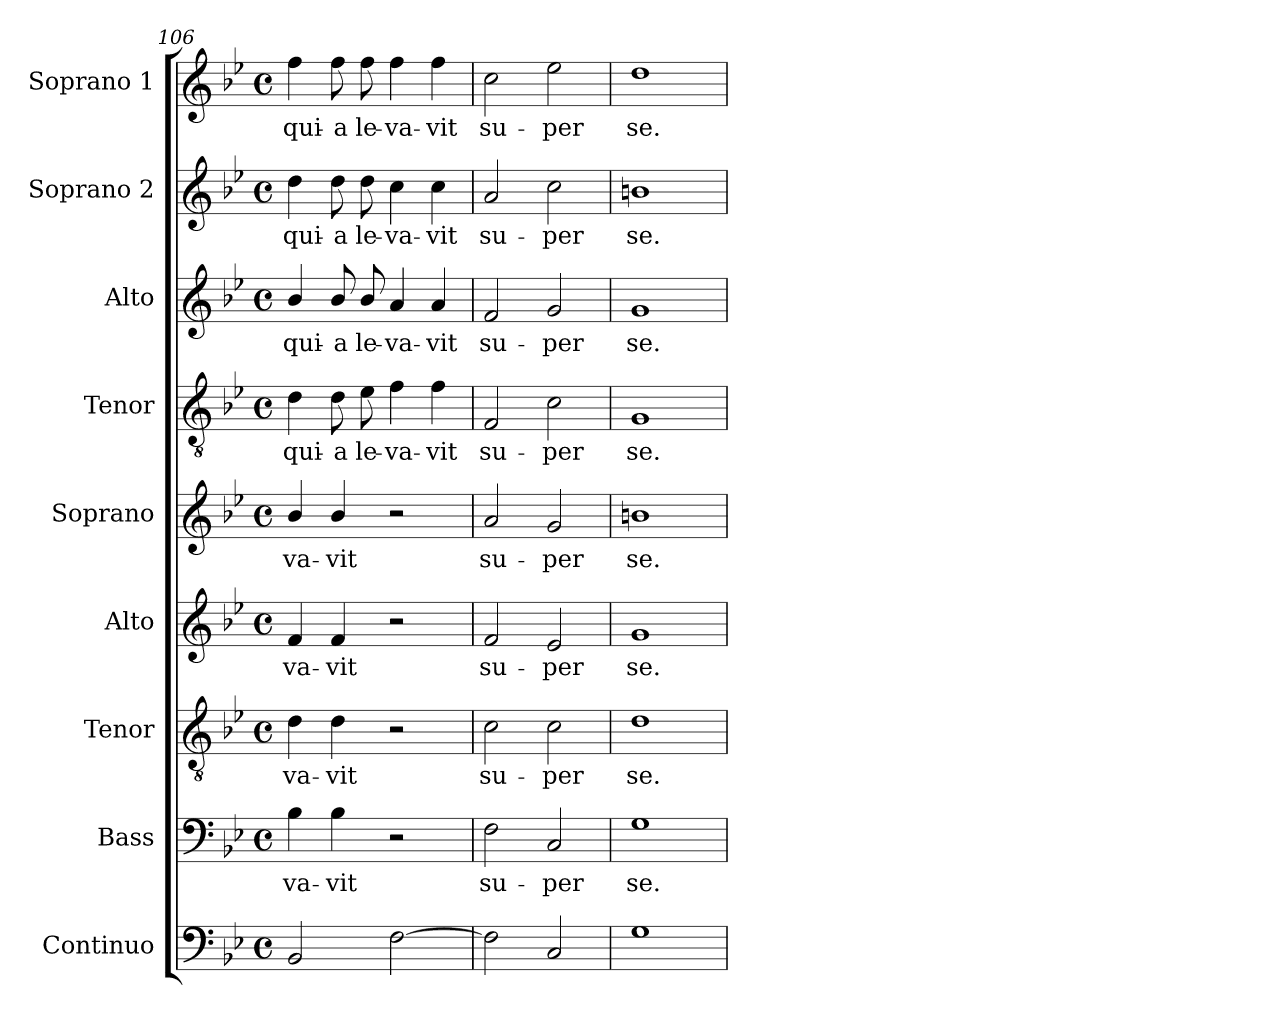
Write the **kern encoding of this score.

**kern	**kern	**text	**kern	**text	**kern	**text	**kern	**text	**kern	**text	**kern	**text	**kern	**text	**kern	**text
*part9	*part8	*part8	*part7	*part7	*part6	*part6	*part5	*part5	*part4	*part4	*part3	*part3	*part2	*part2	*part1	*part1
*staff9	*staff8	*staff8	*staff7	*staff7	*staff6	*staff6	*staff5	*staff5	*staff4	*staff4	*staff3	*staff3	*staff2	*staff2	*staff1	*staff1
*I"Continuo	*I"Bass	*	*I"Tenor	*	*I"Alto	*	*I"Soprano	*	*I"Tenor	*	*I"Alto	*	*I"Soprano 2	*	*I"Soprano 1	*
*I'Cont.	*I'B.	*	*I'T.	*	*I'A.	*	*I'S.	*	*I'T.	*	*I'A.	*	*I'S2.	*	*I'S1.	*
*clefF4	*clefF4	*	*clefGv2	*	*clefG2	*	*clefG2	*	*clefGv2	*	*clefG2	*	*clefG2	*	*clefG2	*
*	*	*	*ITrd7c12	*	*	*	*	*	*ITrd7c12	*	*	*	*	*	*	*
*k[b-e-]	*k[b-e-]	*	*k[b-e-]	*	*k[b-e-]	*	*k[b-e-]	*	*k[b-e-]	*	*k[b-e-]	*	*k[b-e-]	*	*k[b-e-]	*
*B-:	*B-:	*	*B-:	*	*B-:	*	*B-:	*	*B-:	*	*B-:	*	*B-:	*	*B-:	*
*M4/4	*M4/4	*	*M4/4	*	*M4/4	*	*M4/4	*	*M4/4	*	*M4/4	*	*M4/4	*	*M4/4	*
*met(c)	*met(c)	*	*met(c)	*	*met(c)	*	*met(c)	*	*met(c)	*	*met(c)	*	*met(c)	*	*met(c)	*
=106	=106	=106	=106	=106	=106	=106	=106	=106	=106	=106	=106	=106	=106	=106	=106	=106
!	!	!LO:LY:b:color=#000000	!	!	!	!	!	!	!	!	!	!	!	!	!	!
!	!	!	!	!LO:LY:b:color=#000000	!	!	!	!	!	!	!	!	!	!	!	!
!	!	!	!	!	!	!LO:LY:b:color=#000000	!	!	!	!	!	!	!	!	!	!
!	!	!	!	!	!	!	!	!LO:LY:b:color=#000000	!	!	!	!	!	!	!	!
!	!	!	!	!	!	!	!	!	!	!LO:LY:b:color=#000000	!	!	!	!	!	!
!	!	!	!	!	!	!	!	!	!	!	!	!LO:LY:b:color=#000000	!	!	!	!
!	!	!	!	!	!	!	!	!	!	!	!	!	!	!LO:LY:b:color=#000000	!	!
!	!	!	!	!	!	!	!	!	!	!	!	!	!	!	!	!LO:LY:b:color=#000000
2BB-i/	4B-i\	-va-	4Di\	-va-	4fi/	-va-	4b-i/	-va-	4Di\	qui-	4b-i/	qui-	4ddi\	qui-	4ffi\	qui-
!	!	!LO:LY:b:color=#000000	!	!	!	!	!	!	!	!	!	!	!	!	!	!
!	!	!	!	!LO:LY:b:color=#000000	!	!	!	!	!	!	!	!	!	!	!	!
!	!	!	!	!	!	!LO:LY:b:color=#000000	!	!	!	!	!	!	!	!	!	!
!	!	!	!	!	!	!	!	!LO:LY:b:color=#000000	!	!	!	!	!	!	!	!
!	!	!	!	!	!	!	!	!	!	!LO:LY:b:color=#000000	!	!	!	!	!	!
!	!	!	!	!	!	!	!	!	!	!	!	!LO:LY:b:color=#000000	!	!	!	!
!	!	!	!	!	!	!	!	!	!	!	!	!	!	!LO:LY:b:color=#000000	!	!
!	!	!	!	!	!	!	!	!	!	!	!	!	!	!	!	!LO:LY:b:color=#000000
.	4B-i\	-vit	4Di\	-vit	4fi/	-vit	4b-i/	-vit	8Di\	-a	8b-i/	-a	8ddi\	-a	8ffi\	-a
!	!	!	!	!	!	!	!	!	!	!LO:LY:b:color=#000000	!	!	!	!	!	!
!	!	!	!	!	!	!	!	!	!	!	!	!LO:LY:b:color=#000000	!	!	!	!
!	!	!	!	!	!	!	!	!	!	!	!	!	!	!LO:LY:b:color=#000000	!	!
!	!	!	!	!	!	!	!	!	!	!	!	!	!	!	!	!LO:LY:b:color=#000000
.	.	.	.	.	.	.	.	.	8E-i\	le-	8b-i/	le-	8ddi\	le-	8ffi\	le-
!	!	!	!	!	!	!	!	!	!	!LO:LY:b:color=#000000	!	!	!	!	!	!
!	!	!	!	!	!	!	!	!	!	!	!	!LO:LY:b:color=#000000	!	!	!	!
!	!	!	!	!	!	!	!	!	!	!	!	!	!	!LO:LY:b:color=#000000	!	!
!	!	!	!	!	!	!	!	!	!	!	!	!	!	!	!	!LO:LY:b:color=#000000
[>2Fi\	2r	.	2r	.	2r	.	2r	.	4Fi\	-va-	4ai/	-va-	4cci\	-va-	4ffi\	-va-
!	!	!	!	!	!	!	!	!	!	!LO:LY:b:color=#000000	!	!	!	!	!	!
!	!	!	!	!	!	!	!	!	!	!	!	!LO:LY:b:color=#000000	!	!	!	!
!	!	!	!	!	!	!	!	!	!	!	!	!	!	!LO:LY:b:color=#000000	!	!
!	!	!	!	!	!	!	!	!	!	!	!	!	!	!	!	!LO:LY:b:color=#000000
.	.	.	.	.	.	.	.	.	4Fi\	-vit	4ai/	-vit	4cci\	-vit	4ffi\	-vit
=107	=107	=107	=107	=107	=107	=107	=107	=107	=107	=107	=107	=107	=107	=107	=107	=107
!	!	!LO:LY:b:color=#000000	!	!	!	!	!	!	!	!	!	!	!	!	!	!
!	!	!	!	!LO:LY:b:color=#000000	!	!	!	!	!	!	!	!	!	!	!	!
!	!	!	!	!	!	!LO:LY:b:color=#000000	!	!	!	!	!	!	!	!	!	!
!	!	!	!	!	!	!	!	!LO:LY:b:color=#000000	!	!	!	!	!	!	!	!
!	!	!	!	!	!	!	!	!	!	!LO:LY:b:color=#000000	!	!	!	!	!	!
!	!	!	!	!	!	!	!	!	!	!	!	!LO:LY:b:color=#000000	!	!	!	!
!	!	!	!	!	!	!	!	!	!	!	!	!	!	!LO:LY:b:color=#000000	!	!
!	!	!	!	!	!	!	!	!	!	!	!	!	!	!	!	!LO:LY:b:color=#000000
2Fi\]	2Fi\	su-	2Ci\	su-	2fi/	su-	2ai/	su-	2FFi/	su-	2fi/	su-	2ai/	su-	2cci\	su-
!	!	!LO:LY:b:color=#000000	!	!	!	!	!	!	!	!	!	!	!	!	!	!
!	!	!	!	!LO:LY:b:color=#000000	!	!	!	!	!	!	!	!	!	!	!	!
!	!	!	!	!	!	!LO:LY:b:color=#000000	!	!	!	!	!	!	!	!	!	!
!	!	!	!	!	!	!	!	!LO:LY:b:color=#000000	!	!	!	!	!	!	!	!
!	!	!	!	!	!	!	!	!	!	!LO:LY:b:color=#000000	!	!	!	!	!	!
!	!	!	!	!	!	!	!	!	!	!	!	!LO:LY:b:color=#000000	!	!	!	!
!	!	!	!	!	!	!	!	!	!	!	!	!	!	!LO:LY:b:color=#000000	!	!
!	!	!	!	!	!	!	!	!	!	!	!	!	!	!	!	!LO:LY:b:color=#000000
2Ci/	2Ci/	-per	2Ci\	-per	2e-i/	-per	2gi/	-per	2Ci\	-per	2gi/	-per	2cci\	-per	2ee-i\	-per
=108	=108	=108	=108	=108	=108	=108	=108	=108	=108	=108	=108	=108	=108	=108	=108	=108
!	!	!LO:LY:b:color=#000000	!	!	!	!	!	!	!	!	!	!	!	!	!	!
!	!	!	!	!LO:LY:b:color=#000000	!	!	!	!	!	!	!	!	!	!	!	!
!	!	!	!	!	!	!LO:LY:b:color=#000000	!	!	!	!	!	!	!	!	!	!
!	!	!	!	!	!	!	!	!LO:LY:b:color=#000000	!	!	!	!	!	!	!	!
!	!	!	!	!	!	!	!	!	!	!LO:LY:b:color=#000000	!	!	!	!	!	!
!	!	!	!	!	!	!	!	!	!	!	!	!LO:LY:b:color=#000000	!	!	!	!
!	!	!	!	!	!	!	!	!	!	!	!	!	!	!LO:LY:b:color=#000000	!	!
!	!	!	!	!	!	!	!	!	!	!	!	!	!	!	!	!LO:LY:b:color=#000000
1Gi	1Gi	se.	1Di	se.	1gi	se.	1bni	se.	1GGi	se.	1gi	se.	1bni	se.	1ddi	se.
=	=	=	=	=	=	=	=	=	=	=	=	=	=	=	=	=
*-	*-	*-	*-	*-	*-	*-	*-	*-	*-	*-	*-	*-	*-	*-	*-	*-
